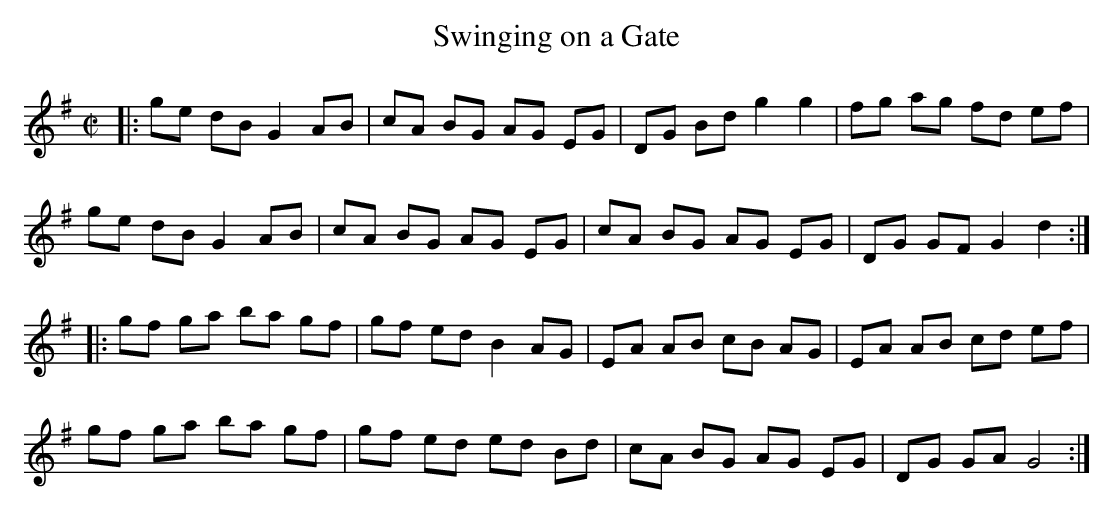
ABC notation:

X:1
T:Swinging on a Gate
M:C|
L:1/8
K:G
|:ge dB G2 AB|cA BG AG EG|DG Bd g2g2|fg ag fd ef|
ge dB G2 AB|cA BG AG EG|cA BG AG EG|DG GF G2 d2:|
|:gf ga ba gf|gf ed B2 AG|EA AB cB AG|EA AB cd ef|
gf ga ba gf|gf ed ed Bd|cA BG AG EG|DG GA G4:|
